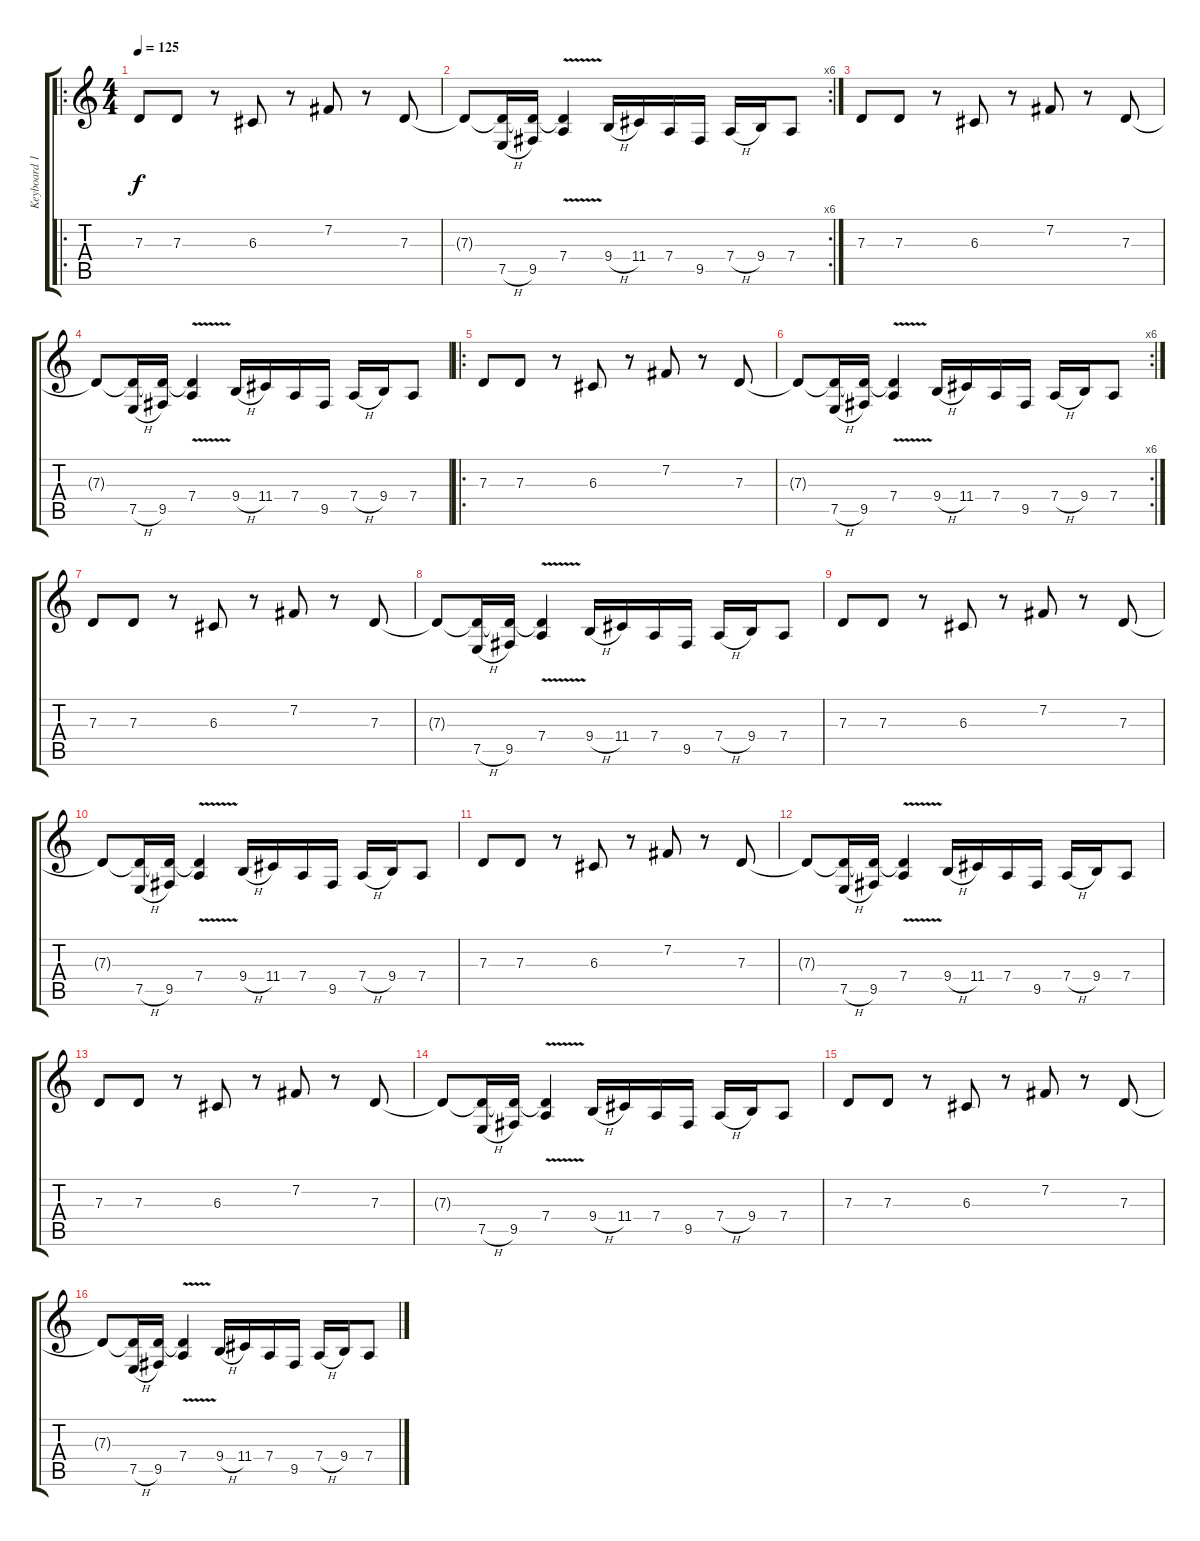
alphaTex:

\track ("Keyboard 1" "Keyboard 1") {instrument lead2sawtooth}
\staff {score tabs}
\tuning (E4 B3 G3 D3 A2 E2) {hide}
\ro
\ts (4 4)
\tempo 125
\clef g2
\ks c
7.3.8{dy f instrument lead2sawtooth} 7.3.8 r.8 6.3.8 r.8 7.2.8 r.8 7.3.8 |
\rc 6
7.3{t}.8 (7.3{t} 7.5{h}).16 (7.3{t} 9.5).16 (7.3{t} 7.4{v}).4 9.4{h}.16 11.4.16 7.4.16 9.5.16 7.4{h}.16 9.4.16 7.4.8 |
7.3.8 7.3.8 r.8 6.3.8 r.8 7.2.8 r.8 7.3.8 |
7.3{t}.8 (7.3{t} 7.5{h}).16 (7.3{t} 9.5).16 (7.3{t} 7.4{v}).4 9.4{h}.16 11.4.16 7.4.16 9.5.16 7.4{h}.16 9.4.16 7.4.8 |
\ro
7.3.8 7.3.8 r.8 6.3.8 r.8 7.2.8 r.8 7.3.8 |
\rc 6
7.3{t}.8 (7.3{t} 7.5{h}).16 (7.3{t} 9.5).16 (7.3{t} 7.4{v}).4 9.4{h}.16 11.4.16 7.4.16 9.5.16 7.4{h}.16 9.4.16 7.4.8 |
7.3.8 7.3.8 r.8 6.3.8 r.8 7.2.8 r.8 7.3.8 |
7.3{t}.8 (7.3{t} 7.5{h}).16 (7.3{t} 9.5).16 (7.3{t} 7.4{v}).4 9.4{h}.16 11.4.16 7.4.16 9.5.16 7.4{h}.16 9.4.16 7.4.8 |
7.3.8 7.3.8 r.8 6.3.8 r.8 7.2.8 r.8 7.3.8 |
7.3{t}.8 (7.3{t} 7.5{h}).16 (7.3{t} 9.5).16 (7.3{t} 7.4{v}).4 9.4{h}.16 11.4.16 7.4.16 9.5.16 7.4{h}.16 9.4.16 7.4.8 |
7.3.8 7.3.8 r.8 6.3.8 r.8 7.2.8 r.8 7.3.8 |
7.3{t}.8 (7.3{t} 7.5{h}).16 (7.3{t} 9.5).16 (7.3{t} 7.4{v}).4 9.4{h}.16 11.4.16 7.4.16 9.5.16 7.4{h}.16 9.4.16 7.4.8 |
7.3.8 7.3.8 r.8 6.3.8 r.8 7.2.8 r.8 7.3.8 |
7.3{t}.8 (7.3{t} 7.5{h}).16 (7.3{t} 9.5).16 (7.3{t} 7.4{v}).4 9.4{h}.16 11.4.16 7.4.16 9.5.16 7.4{h}.16 9.4.16 7.4.8 |
7.3.8 7.3.8 r.8 6.3.8 r.8 7.2.8 r.8 7.3.8 |
7.3{t}.8 (7.3{t} 7.5{h}).16 (7.3{t} 9.5).16 (7.3{t} 7.4{v}).4 9.4{h}.16 11.4.16 7.4.16 9.5.16 7.4{h}.16 9.4.16 7.4.8
